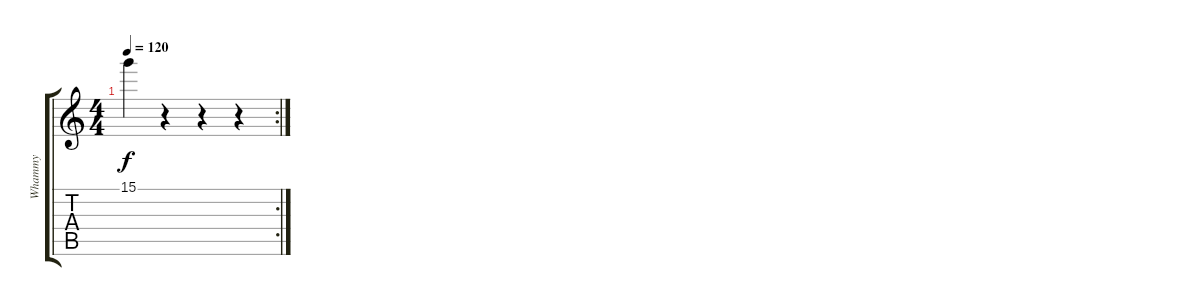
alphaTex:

\track ("Whammy" "Whammy") {instrument distortionguitar}
\staff {score tabs}
\tuning (E4 B3 G3 D3 A2 E2) {hide}
\rc 2
\ts (4 4)
\tempo 120
\clef g2
\ks c
15.1.4{dy f} r.4 r.4 r.4
